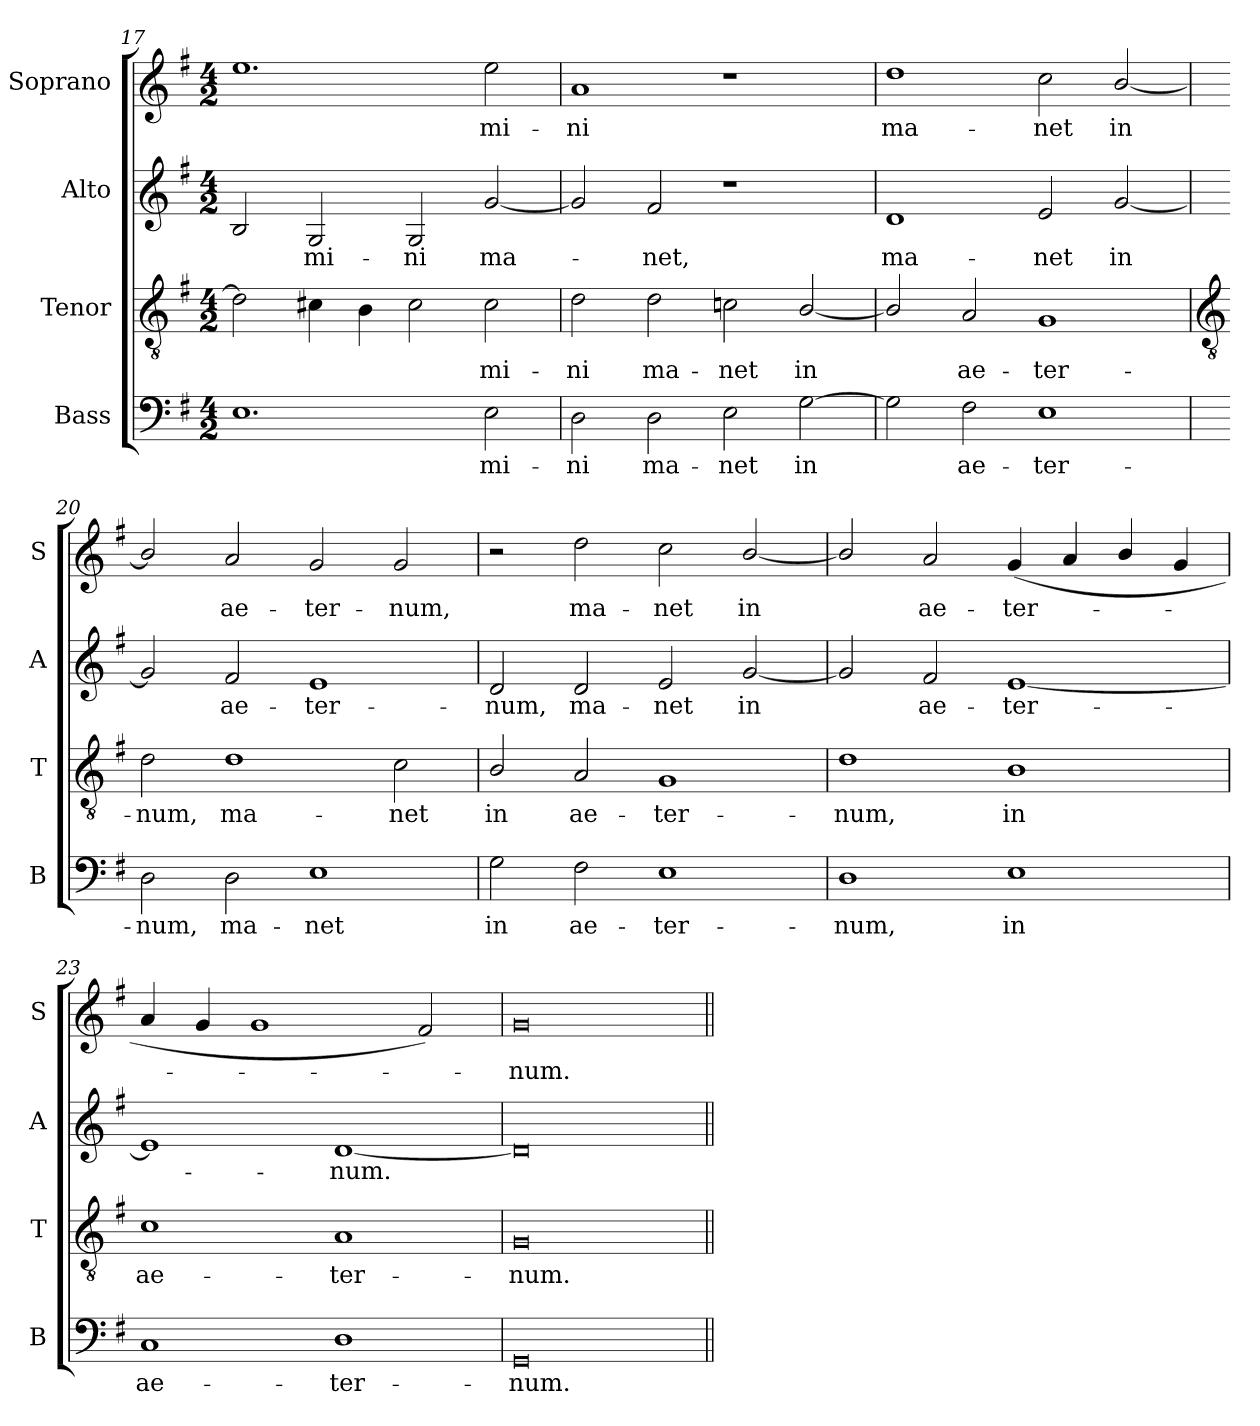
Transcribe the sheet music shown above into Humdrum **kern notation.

**kern	**text	**kern	**text	**kern	**text	**kern	**text
*part4	*part4	*part3	*part3	*part2	*part2	*part1	*part1
*staff4	*staff4	*staff3	*staff3	*staff2	*staff2	*staff1	*staff1
*I"Bass	*	*I"Tenor	*	*I"Alto	*	*I"Soprano	*
*I'B	*	*I'T	*	*I'A	*	*I'S	*
*clefF4	*	*clefGv2	*	*clefG2	*	*clefG2	*
*k[f#]	*	*k[f#]	*	*k[f#]	*	*k[f#]	*
*G:	*	*G:	*	*G:	*	*G:	*
*M4/2	*	*M4/2	*	*M4/2	*	*M4/2	*
=17	=17	=17	=17	=17	=17	=17	=17
1.E	.	2d]	.	2B	.	1.ee	.
!	!	!	!	!	!LO:LY:b	!	!
.	.	4c#X	.	2G	mi-	.	.
.	.	4B	.	.	.	.	.
!	!	!	!	!	!LO:LY:b	!	!
.	.	2c#	.	2G	-ni	.	.
!	!LO:LY:b	!	!LO:LY:b	!	!LO:LY:b	!	!LO:LY:b
2E	mi-	2c#	mi-	[2g	ma-	2ee	mi-
=18	=18	=18	=18	=18	=18	=18	=18
!	!LO:LY:b	!	!LO:LY:b	!	!	!	!LO:LY:b
2D	-ni	2d	-ni	2g]	.	1a	-ni
!	!LO:LY:b	!	!LO:LY:b	!	!LO:LY:b	!	!
2D	ma-	2d	ma-	2f#	net,	.	.
!	!LO:LY:b	!	!LO:LY:b	!	!	!	!
2E	-net	2cn	-net	1r	.	1r	.
!	!LO:LY:b	!	!LO:LY:b	!	!	!	!
[2G	in	[2B/	in	.	.	.	.
=19	=19	=19	=19	=19	=19	=19	=19
!	!	!	!	!	!LO:LY:b	!	!LO:LY:b
2G]	.	2B/]	.	1d	ma-	1dd	ma-
!	!LO:LY:b	!	!LO:LY:b	!	!	!	!
2F#	ae-	2A	ae-	.	.	.	.
!	!LO:LY:b	!	!LO:LY:b	!	!LO:LY:b	!	!LO:LY:b
1E	-ter-	1G	-ter-	2e	-net	2cc	-net
!	!	!	!	!	!LO:LY:b	!	!LO:LY:b
.	.	.	.	[2g	in	[2b/	in
!!LO:LB:g=z
=20	=20	=20	=20	=20	=20	=20	=20
*	*	*clefGv2	*	*	*	*	*
!	!LO:LY:b	!	!LO:LY:b	!	!	!	!
2D	-num,	2d	-num,	2g]	.	2b/]	.
!	!LO:LY:b	!	!LO:LY:b	!	!LO:LY:b	!	!LO:LY:b
2D	ma-	1d	ma-	2f#	ae-	2a	ae-
!	!LO:LY:b	!	!	!	!LO:LY:b	!	!LO:LY:b
1E	-net	.	.	1e	-ter-	2g	-ter-
!	!	!	!LO:LY:b	!	!	!	!LO:LY:b
.	.	2c	-net	.	.	2g	-num,
=21	=21	=21	=21	=21	=21	=21	=21
!	!LO:LY:b	!	!LO:LY:b	!	!LO:LY:b	!	!
2G	in	2B/	in	2d	-num,	2r	.
!	!LO:LY:b	!	!LO:LY:b	!	!LO:LY:b	!	!LO:LY:b
2F#	ae-	2A	ae-	2d	ma-	2dd	ma-
!	!LO:LY:b	!	!LO:LY:b	!	!LO:LY:b	!	!LO:LY:b
1E	-ter-	1G	-ter-	2e	-net	2cc	-net
!	!	!	!	!	!LO:LY:b	!	!LO:LY:b
.	.	.	.	[2g	in	[2b/	in
=22	=22	=22	=22	=22	=22	=22	=22
!	!LO:LY:b	!	!LO:LY:b	!	!	!	!
1D	-num,	1d	-num,	2g]	.	2b/]	.
!	!	!	!	!	!LO:LY:b	!	!LO:LY:b
.	.	.	.	2f#	ae-	2a	ae-
!	!LO:LY:b	!	!LO:LY:b	!	!LO:LY:b	!	!LO:LY:b
1E	in	1B	in	[1e	-ter-	(<4g	-ter-
.	.	.	.	.	.	4a	.
.	.	.	.	.	.	4b/	.
.	.	.	.	.	.	4g	.
=23	=23	=23	=23	=23	=23	=23	=23
!	!LO:LY:b	!	!LO:LY:b	!	!	!	!
1C	ae-	1c	ae-	1e]	.	4a	.
.	.	.	.	.	.	4g	.
.	.	.	.	.	.	1g	.
!	!LO:LY:b	!	!LO:LY:b	!	!LO:LY:b	!	!
1D	-ter-	1A	-ter-	[1d	num.	.	.
.	.	.	.	.	.	2f#)	.
=24	=24	=24	=24	=24	=24	=24	=24
!	!LO:LY:b	!	!LO:LY:b	!	!	!	!LO:LY:b
0GG	-num.	0G	-num.	0d]	.	0g	num.
=||	=||	=||	=||	=||	=||	=||	=||
*-	*-	*-	*-	*-	*-	*-	*-
